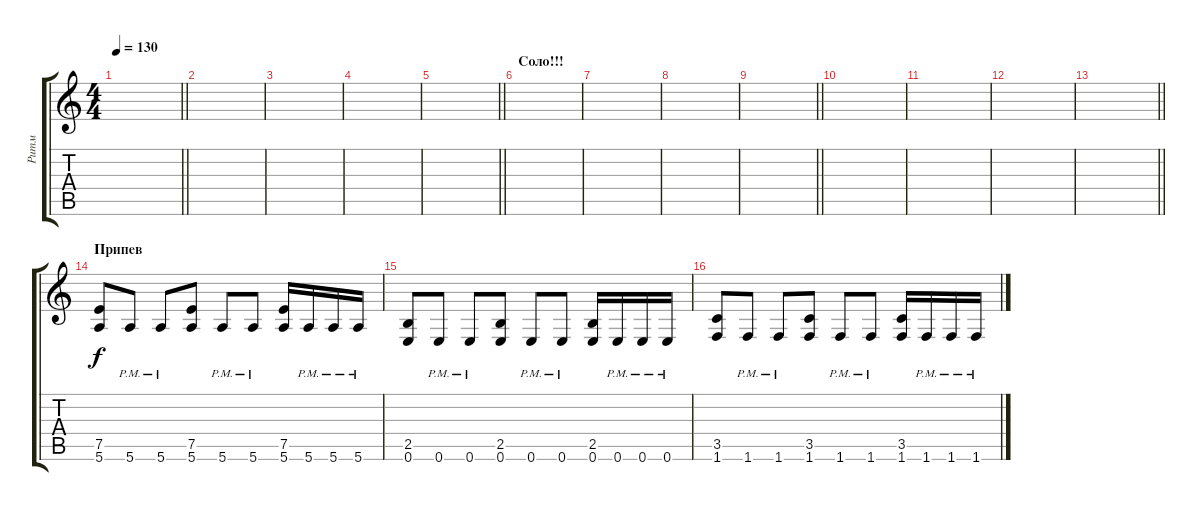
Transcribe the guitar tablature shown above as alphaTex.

\track ("Ритм" "Ритм") {instrument distortionguitar}
\staff {score tabs}
\tuning (E4 B3 G3 D3 A2 E2) {hide}
\ts (4 4)
\tempo 130
\clef g2
\barLineRight lightlight
\ks c
|
|
|
|
\barLineRight lightlight
|
\section ("" "Соло!!!")
|
|
|
\barLineRight lightlight
|
|
|
|
\barLineRight lightlight
|
\section ("" "Припев")
(7.5 5.6).8 5.6{pm}.8 5.6{pm}.8 (7.5 5.6).8 5.6{pm}.8 5.6{pm}.8 (7.5 5.6).16 5.6{pm}.16 5.6{pm}.16 5.6{pm}.16 |
(2.5 0.6).8 0.6{pm}.8 0.6{pm}.8 (2.5 0.6).8 0.6{pm}.8 0.6{pm}.8 (2.5 0.6).16 0.6{pm}.16 0.6{pm}.16 0.6{pm}.16 |
(3.5 1.6).8 1.6{pm}.8 1.6{pm}.8 (3.5 1.6).8 1.6{pm}.8 1.6{pm}.8 (3.5 1.6).16 1.6{pm}.16 1.6{pm}.16 1.6{pm}.16
